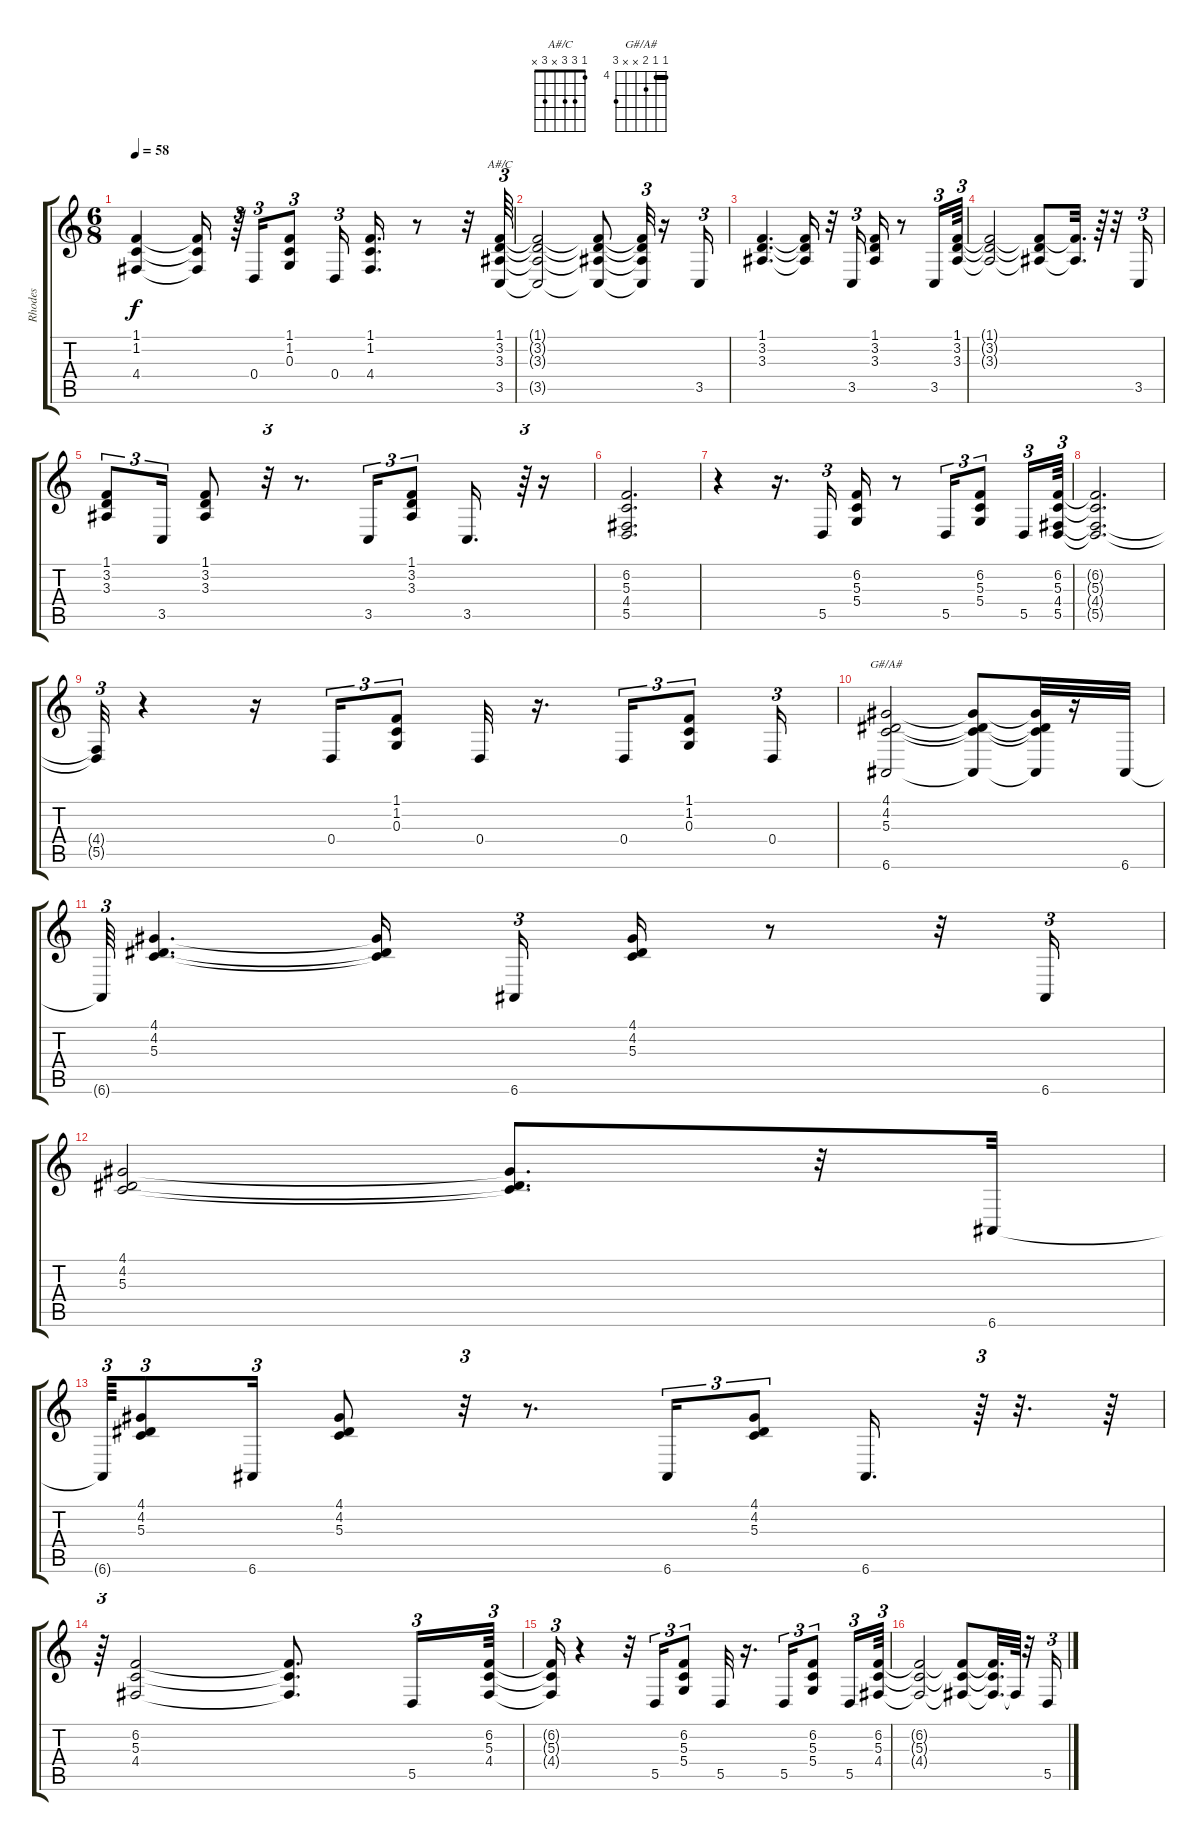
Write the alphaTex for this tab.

\track ("Rhodes" "Rhodes") {instrument electricpiano1}
\staff {score tabs}
\tuning (E4 B3 G3 D3 A2 E2) {hide}
\chord ("A#/C" 1 3 3 x 3 x)
\chord ("G#/A#" 4 4 5 x x 6) {firstfret 4 barre 4}
\ts (6 8)
\tempo 58
\clef g2
\ks c
(1.1{t} 1.2{t} 4.4{t}).4{dy f} (1.1{t} 1.2{t} 4.4{t}).16 r.64{tu (3 2)} 0.4.16{tu (3 2)} (1.1 1.2 0.3).8{tu (3 2)} 0.4.16{tu (3 2)} (1.1 1.2 4.4).16{d} r.8 r.32 (1.1 3.2 3.3 3.5).64{tu (3 2) ch "A#/C"} |
(1.1{t} 3.2{t} 3.3{t} 3.5{t}).2 (1.1{t} 3.2{t} 3.3{t} 3.5{t}).8 (1.1{t} 3.2{t} 3.3{t} 3.5{t}).32{tu (3 2)} r.16 3.5.16{tu (3 2)} |
(1.1 3.2 3.3).4{d} (1.1{t} 3.2{t} 3.3{t}).16 r.32 3.5.16{tu (3 2)} (1.1 3.2 3.3).16 r.8 3.5.16{tu (3 2)} (1.1 3.2 3.3).64{tu (3 2)} |
(1.1{t} 3.2{t} 3.3{t}).2 (1.1{t} 3.2{t} 3.3{t}).8 (1.1{t} 3.3{t}).32{d} r.64 r.32 3.5.16{tu (3 2)} |
(1.1 3.2 3.3).8{tu (3 2)} 3.5.16{tu (3 2)} (1.1 3.2 3.3).8 r.32{tu (3 2)} r.8{d} 3.5.16{tu (3 2)} (1.1 3.2 3.3).8{tu (3 2)} 3.5.16{d} r.64{tu (3 2)} r.16 |
(6.2 5.3 4.4 5.5).2{d} |
r.4 r.16{d} 5.5.16{tu (3 2)} (6.2 5.3 5.4).16 r.8 5.5.16{tu (3 2)} (6.2 5.3 5.4).8{tu (3 2)} 5.5.16{tu (3 2)} (6.2 5.3 4.4 5.5).64{tu (3 2)} |
(6.2{t} 5.3{t} 4.4{t} 5.5{t}).2{d} |
(4.4{t} 5.5{t}).32{tu (3 2)} r.4 r.16 0.4.16{tu (3 2)} (1.1 1.2 0.3).8{tu (3 2)} 0.4.32 r.16{d} 0.4.16{tu (3 2)} (1.1 1.2 0.3).8{tu (3 2)} 0.4.16{tu (3 2)} |
(4.1 4.2 5.3 6.6).2{ch "G#/A#"} (4.1{t} 4.2{t} 5.3{t} 6.6{t}).8 (4.1{t} 4.2{t} 5.3{t} 6.6{t}).32 r.16 6.6.32 |
6.6{t}.64{tu (3 2)} (4.1 4.2 5.3).4{d} (4.1{t} 4.2{t} 5.3{t}).16{beam splitsecondary} 6.6.16{tu (3 2)} (4.1 4.2 5.3).16 r.8 r.32 6.6.16{tu (3 2)} |
(4.1 4.2 5.3).2 (4.1{t} 4.2{t} 5.3{t}).8{d} r.32 6.6.32 |
6.6{t}.64{tu (3 2)} (4.1 4.2 5.3).8{tu (3 2)} 6.6.16{tu (3 2)} (4.1 4.2 5.3).8 r.32{tu (3 2)} r.8{d} 6.6.16{tu (3 2)} (4.1 4.2 5.3).8{tu (3 2)} 6.6.16{d} r.64{tu (3 2)} r.32{d} r.64 |
r.64{tu (3 2)} (6.2 5.3 4.4).2 (6.2{t} 5.3{t} 4.4{t}).8{d} 5.5.16{tu (3 2)} (6.2 5.3 4.4).64{tu (3 2)} |
(6.2{t} 5.3{t} 4.4{t}).16{tu (3 2)} r.4 r.32 5.5.16{tu (3 2)} (6.2 5.3 5.4).8{tu (3 2)} 5.5.32 r.16{d} 5.5.16{tu (3 2)} (6.2 5.3 5.4).8{tu (3 2)} 5.5.16{tu (3 2)} (6.2 5.3 4.4).64{tu (3 2)} |
(6.2{t} 5.3{t} 4.4{t}).2 (6.2{t} 5.3{t} 4.4{t}).8 (6.2{t} 5.3{t} 4.4{t}).32{d} 4.4{t}.64 r.32 5.5.16{tu (3 2)}
